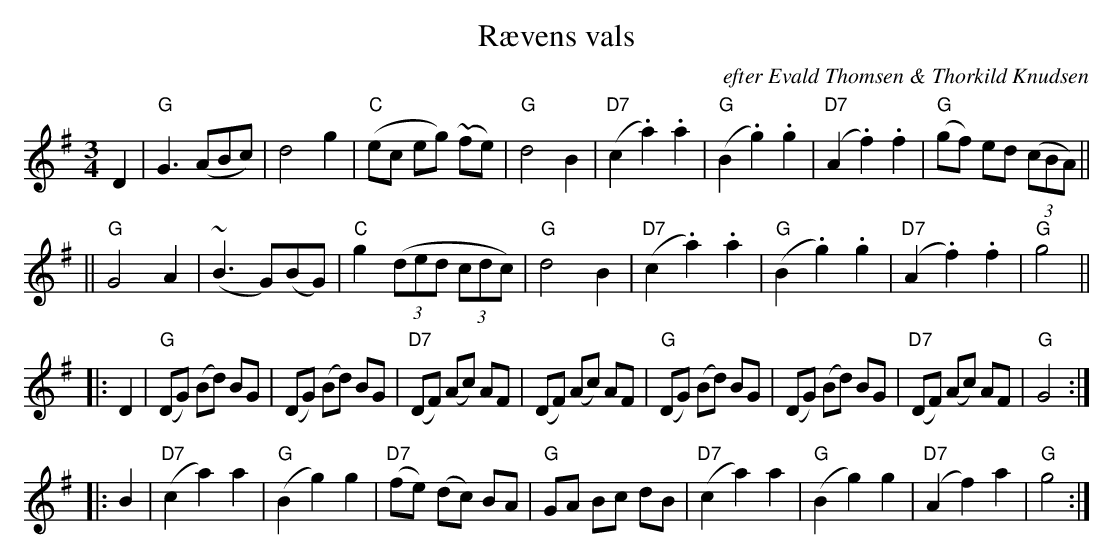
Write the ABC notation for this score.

X:1
T:R\aevens vals
O:efter Evald Thomsen & Thorkild Knudsen
M:3/4
L:1/8
K:G
D2 \
| "G"G3 (ABc) | d4 g2 | "C"(ec eg) (~fe) | "G"d4 B2 \
| "D7"(c2 .a2) .a2 | "G"(B2 .g2) .g2 | "D7"(A2 .f2) .f2 | "G"(gf) ed ((3cBA) ||
|| "G"G4 A2 | ~(B3 G)(BG) | "C"g2 ((3ded (3cdc) | "G"d4 B2 \
| "D7"(c2 .a2) .a2 | "G"(B2 .g2) .g2 | "D7"(A2 .f2) .f2 | "G"g4 ||
|: D2 \
| "G"(DG) (Bd) BG | (DG) (Bd) BG | "D7"(DF) (Ac) AF | (DF) (Ac) AF \
| "G"(DG) (Bd) BG | (DG) (Bd) BG | "D7"(DF) (Ac) AF | "G"G4 :|
|: B2 \
| "D7"(c2 a2) a2 | "G"(B2 g2) g2 | "D7"(fe) (dc) BA | "G"GA Bc dB \
| "D7"(c2 a2) a2 | "G"(B2 g2) g2 | "D7"(A2 f2) a2 | "G"g4 :|
